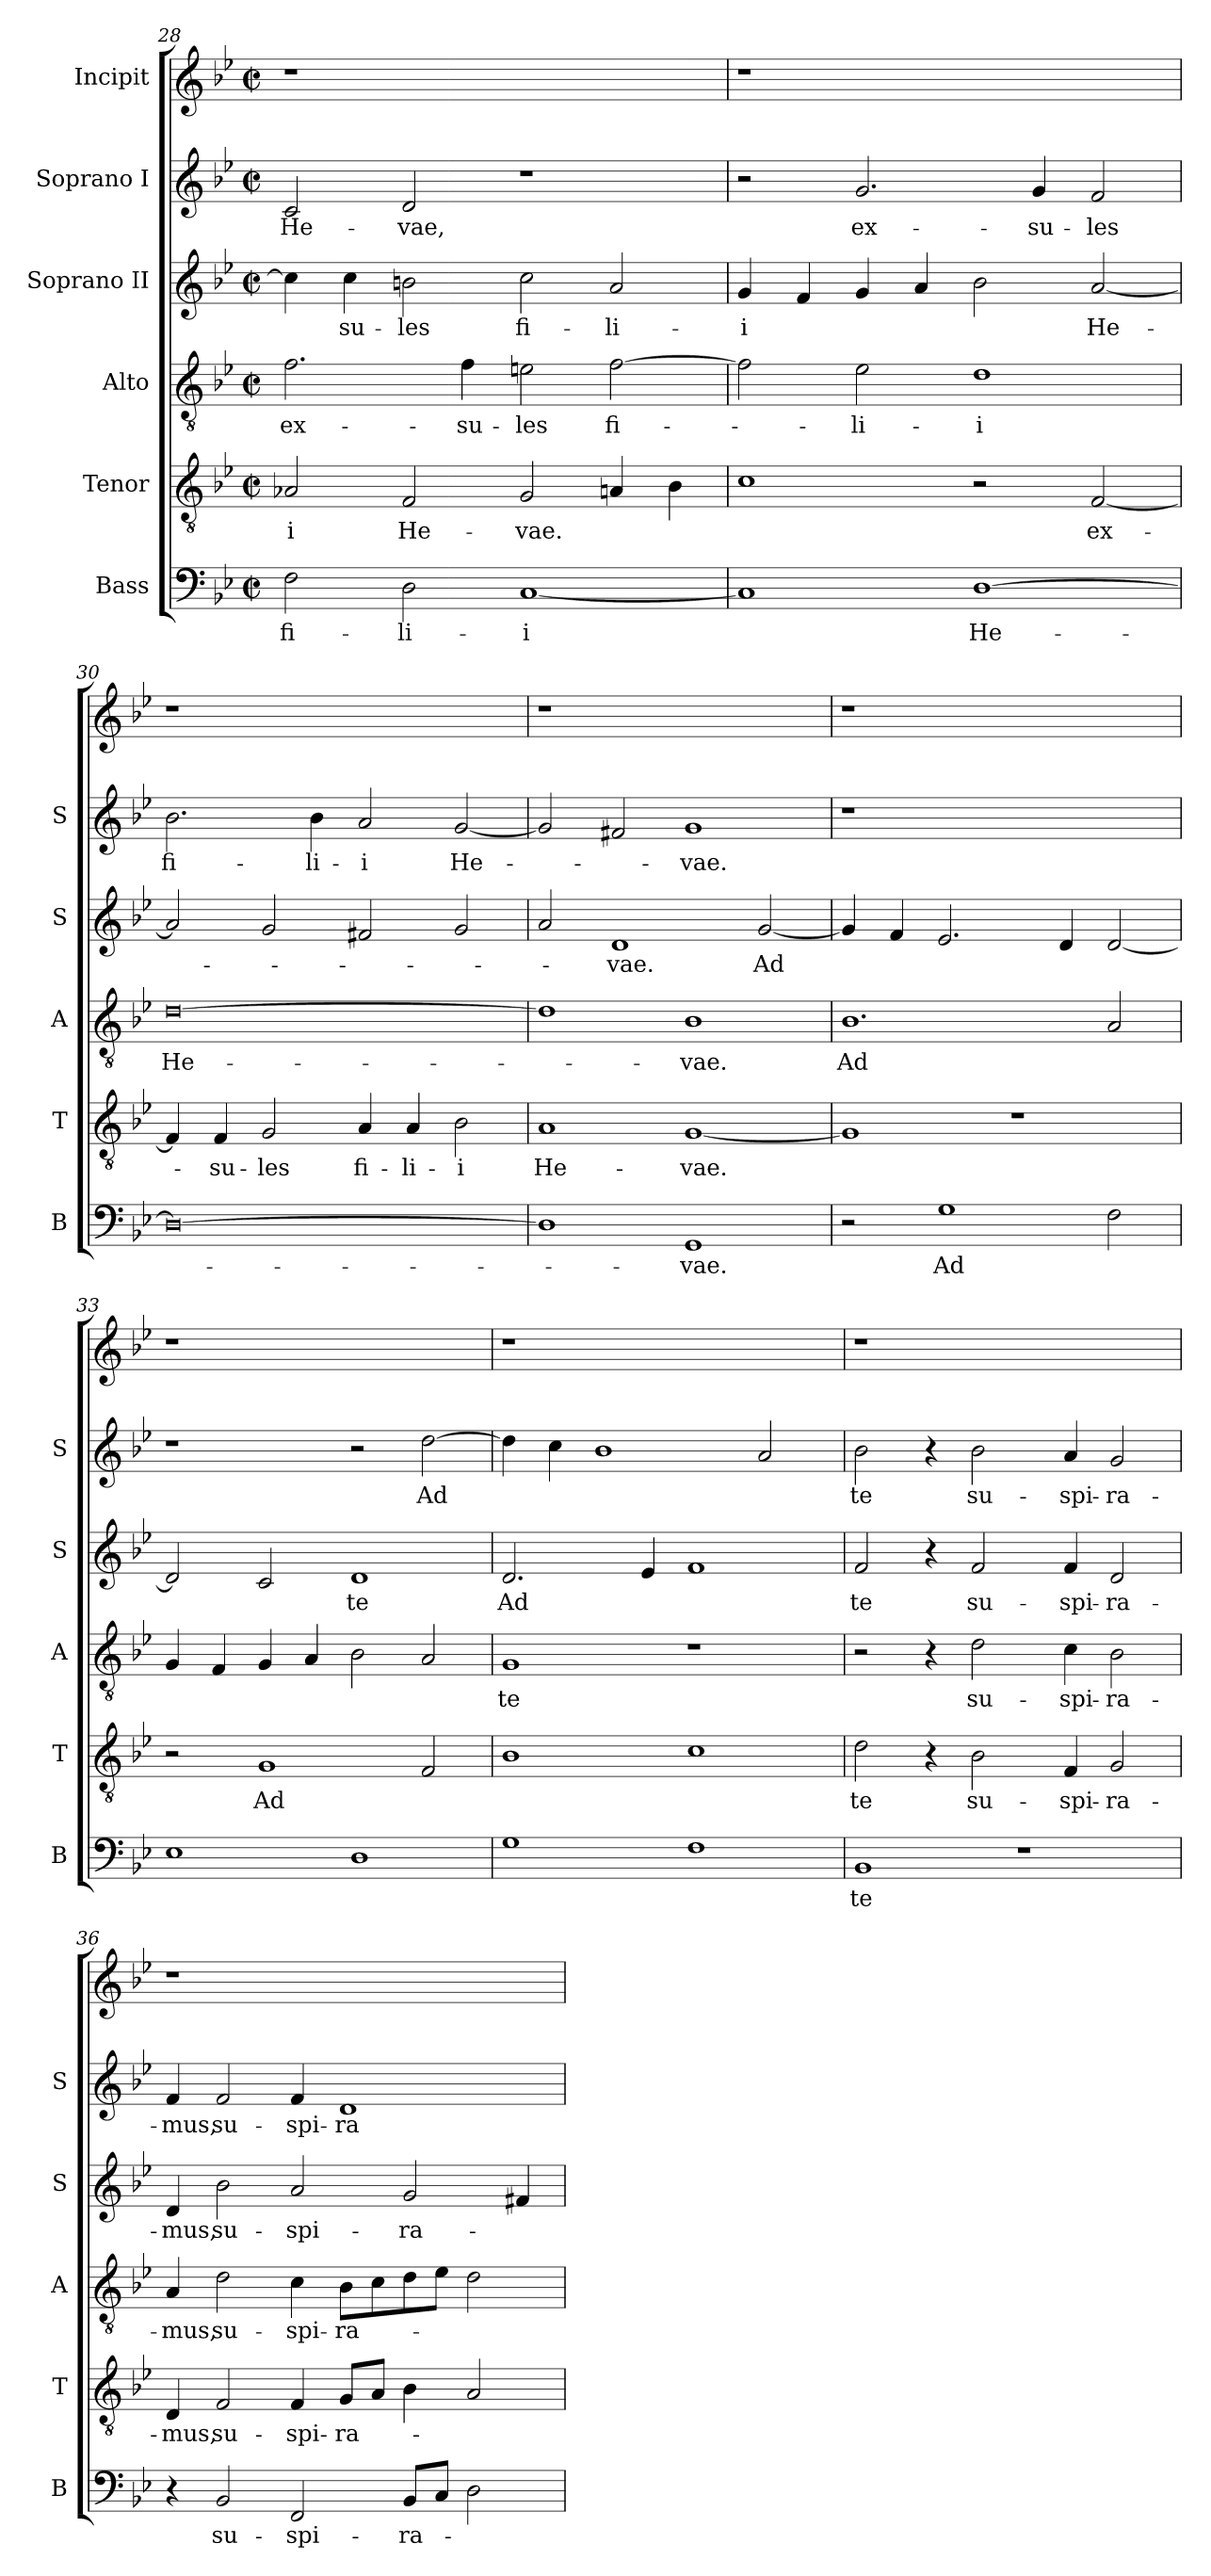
**kern	**text	**kern	**text	**kern	**text	**kern	**text	**kern	**text	**kern
*part6	*part6	*part5	*part5	*part4	*part4	*part3	*part3	*part2	*part2	*part1
*staff6	*staff6	*staff5	*staff5	*staff4	*staff4	*staff3	*staff3	*staff2	*staff2	*staff1
*I"Bass	*	*I"Tenor	*	*I"Alto	*	*I"Soprano II	*	*I"Soprano I	*	*I"Incipit
*I'B	*	*I'T	*	*I'A	*	*I'S	*	*I'S	*	*
*clefF4	*	*clefGv2	*	*clefGv2	*	*clefG2	*	*clefG2	*	*clefG2
*k[b-e-]	*	*k[b-e-]	*	*k[b-e-]	*	*k[b-e-]	*	*k[b-e-]	*	*k[b-e-]
*B-:	*	*B-:	*	*B-:	*	*B-:	*	*B-:	*	*B-:
*M2/2	*	*M2/2	*	*M2/2	*	*M2/2	*	*M2/2	*	*M2/2
*met(c|)	*	*met(c|)	*	*met(c|)	*	*met(c|)	*	*met(c|)	*	*met(c|)
=28	=28	=28	=28	=28	=28	=28	=28	=28	=28	=28
!	!LO:LY:b	!	!LO:LY:b	!	!LO:LY:b	!	!	!	!LO:LY:b	!LO:N:vis=1
2F\	fi-	2A-X/	-i	2.f\	ex-	4cc\]	.	2c/	He-	1r
!	!	!	!	!	!	!	!LO:LY:b	!	!	!
.	.	.	.	.	.	4cc\	-su-	.	.	.
!	!LO:LY:b	!	!LO:LY:b	!	!	!	!LO:LY:b	!	!LO:LY:b	!
2D\	-li-	2F/	He-	.	.	2bn\	-les	2d/	-vae,	.
!	!	!	!	!	!LO:LY:b	!	!	!	!	!
.	.	.	.	4f\	-su-	.	.	.	.	.
!	!LO:LY:b	!	!LO:LY:b	!	!LO:LY:b	!	!LO:LY:b	!	!	!
[<1C	-i	2G/	-vae.	2en\	-les	2cc\	fi-	1r	.	1ryy
!	!	!	!	!	!LO:LY:b	!	!LO:LY:b	!	!	!
.	.	4An/	.	[>2f\	fi-	2a/	-li-	.	.	.
.	.	4B-\	.	.	.	.	.	.	.	.
=29	=29	=29	=29	=29	=29	=29	=29	=29	=29	=29
!	!	!	!	!	!	!	!LO:LY:b	!	!	!LO:N:vis=1
1C]	.	1c	.	2f\]	.	4g/	-i	2r	.	1r
.	.	.	.	.	.	4f/	.	.	.	.
!	!	!	!	!	!LO:LY:b	!	!	!	!LO:LY:b	!
.	.	.	.	2e-\	-li-	4g/	.	2.g/	ex-	.
.	.	.	.	.	.	4a/	.	.	.	.
!	!LO:LY:b	!	!	!	!LO:LY:b	!	!	!	!	!
[>1D	He-	2r	.	1d	-i	2b-\	.	.	.	1ryy
!	!	!	!	!	!	!	!	!	!LO:LY:b	!
.	.	.	.	.	.	.	.	4g/	-su-	.
!	!	!	!LO:LY:b	!	!	!	!LO:LY:b	!	!LO:LY:b	!
.	.	[<2F/	ex-	.	.	[<2a/	He-	2f/	-les	.
!!LO:LB:g=z
=30	=30	=30	=30	=30	=30	=30	=30	=30	=30	=30
!	!	!	!	!	!LO:LY:b	!	!	!	!LO:LY:b	!LO:N:vis=1
0D_	.	4F/]	.	[>0d	He-	2a/]	.	2.b-\	fi-	1r
!	!	!	!LO:LY:b	!	!	!	!	!	!	!
.	.	4F/	-su-	.	.	.	.	.	.	.
!	!	!	!LO:LY:b	!	!	!	!	!	!	!
.	.	2G/	-les	.	.	2g/	.	.	.	.
!	!	!	!	!	!	!	!	!	!LO:LY:b	!
.	.	.	.	.	.	.	.	4b-\	-li-	.
!	!	!	!LO:LY:b	!	!	!	!	!	!LO:LY:b	!
.	.	4A/	fi-	.	.	2f#X/	.	2a/	-i	1ryy
!	!	!	!LO:LY:b	!	!	!	!	!	!	!
.	.	4A/	-li-	.	.	.	.	.	.	.
!	!	!	!LO:LY:b	!	!	!	!	!	!LO:LY:b	!
.	.	2B-\	-i	.	.	2g/	.	[<2g/	He-	.
=31	=31	=31	=31	=31	=31	=31	=31	=31	=31	=31
!	!	!	!LO:LY:b	!	!	!	!	!	!	!LO:N:vis=1
1D]	.	1A	He-	1d]	.	2a/	.	2g/]	.	1r
!	!	!	!	!	!	!	!LO:LY:b	!	!	!
.	.	.	.	.	.	1d	-vae.	2f#X/	.	.
!	!LO:LY:b	!	!LO:LY:b	!	!LO:LY:b	!	!	!	!LO:LY:b	!
1GG	-vae.	[<1G	-vae.	1B-	-vae.	.	.	1g	-vae.	1ryy
!	!	!	!	!	!	!	!LO:LY:b	!	!	!
.	.	.	.	.	.	[<2g/	Ad	.	.	.
=32	=32	=32	=32	=32	=32	=32	=32	=32	=32	=32
!	!	!	!	!	!LO:LY:b	!	!	!LO:N:vis=1	!	!LO:N:vis=1
2r	.	1G]	.	1.B-	Ad	4g/]	.	1r	.	1r
.	.	.	.	.	.	4f/	.	.	.	.
!	!LO:LY:b	!	!	!	!	!	!	!	!	!
1G	Ad	.	.	.	.	2.e-/	.	.	.	.
.	.	1r	.	.	.	.	.	1ryy	.	1ryy
.	.	.	.	.	.	4d/	.	.	.	.
2F\	.	.	.	2A/	.	[<2d/	.	.	.	.
=33	=33	=33	=33	=33	=33	=33	=33	=33	=33	=33
!	!	!	!	!	!	!	!	!	!	!LO:N:vis=1
1E-	.	2r	.	4G/	.	2d/]	.	1r	.	1r
.	.	.	.	4F/	.	.	.	.	.	.
!	!	!	!LO:LY:b	!	!	!	!	!	!	!
.	.	1G	Ad	4G/	.	2c/	.	.	.	.
.	.	.	.	4A/	.	.	.	.	.	.
!	!	!	!	!	!	!	!LO:LY:b	!	!	!
1D	.	.	.	2B-\	.	1d	te	2r	.	1ryy
!	!	!	!	!	!	!	!	!	!LO:LY:b	!
.	.	2F/	.	2A/	.	.	.	[>2dd\	Ad	.
!!LO:PB:g=z
=34	=34	=34	=34	=34	=34	=34	=34	=34	=34	=34
!	!	!	!	!	!LO:LY:b	!	!LO:LY:b	!	!	!LO:N:vis=1
1G	.	1B-	.	1G	te	2.d/	Ad	4dd\]	.	1r
.	.	.	.	.	.	.	.	4cc\	.	.
.	.	.	.	.	.	.	.	1b-	.	.
.	.	.	.	.	.	4e-/	.	.	.	.
1F	.	1c	.	1r	.	1f	.	.	.	1ryy
.	.	.	.	.	.	.	.	2a/	.	.
=35	=35	=35	=35	=35	=35	=35	=35	=35	=35	=35
!	!LO:LY:b	!	!LO:LY:b	!	!	!	!LO:LY:b	!	!LO:LY:b	!LO:N:vis=1
1BB-	te	2d\	te	2r	.	2f/	te	2b-\	te	1r
.	.	4r	.	4r	.	4r	.	4r	.	.
!	!	!	!LO:LY:b	!	!LO:LY:b	!	!LO:LY:b	!	!LO:LY:b	!
.	.	2B-\	su-	2d\	su-	2f/	su-	2b-\	su-	.
1r	.	.	.	.	.	.	.	.	.	1ryy
!	!	!	!LO:LY:b	!	!LO:LY:b	!	!LO:LY:b	!	!LO:LY:b	!
.	.	4F/	-spi-	4c\	-spi-	4f/	-spi-	4a/	-spi-	.
!	!	!	!LO:LY:b	!	!LO:LY:b	!	!LO:LY:b	!	!LO:LY:b	!
.	.	2G/	-ra-	2B-\	-ra-	2d/	-ra-	2g/	-ra-	.
=36	=36	=36	=36	=36	=36	=36	=36	=36	=36	=36
!	!	!	!LO:LY:b	!	!LO:LY:b	!	!LO:LY:b	!	!LO:LY:b	!LO:N:vis=1
4r	.	4D/	-mus,	4A/	-mus,	4d/	-mus,	4f/	-mus,	1r
!	!LO:LY:b	!	!LO:LY:b	!	!LO:LY:b	!	!LO:LY:b	!	!LO:LY:b	!
2BB-/	su-	2F/	su-	2d\	su-	2b-\	su-	2f/	su-	.
!	!LO:LY:b	!	!LO:LY:b	!	!LO:LY:b	!	!LO:LY:b	!	!LO:LY:b	!
2FF/	-spi-	4F/	-spi-	4c\	-spi-	2a/	-spi-	4f/	-spi-	.
!	!	!	!LO:LY:b	!	!LO:LY:b	!	!	!	!LO:LY:b	!
.	.	8G/L	-ra-	8B-\L	-ra-	.	.	1d	-ra-	1ryy
.	.	8A/J	.	8c\	.	.	.	.	.	.
!	!LO:LY:b	!	!	!	!	!	!LO:LY:b	!	!	!
8BB-/L	-ra-	4B-\	.	8d\	.	2g/	-ra-	.	.	.
8C/J	.	.	.	8e-\J	.	.	.	.	.	.
2D\	.	2A/	.	2d\	.	.	.	.	.	.
.	.	.	.	.	.	4f#X/	.	.	.	.
=	=	=	=	=	=	=	=	=	=	=
*-	*-	*-	*-	*-	*-	*-	*-	*-	*-	*-
